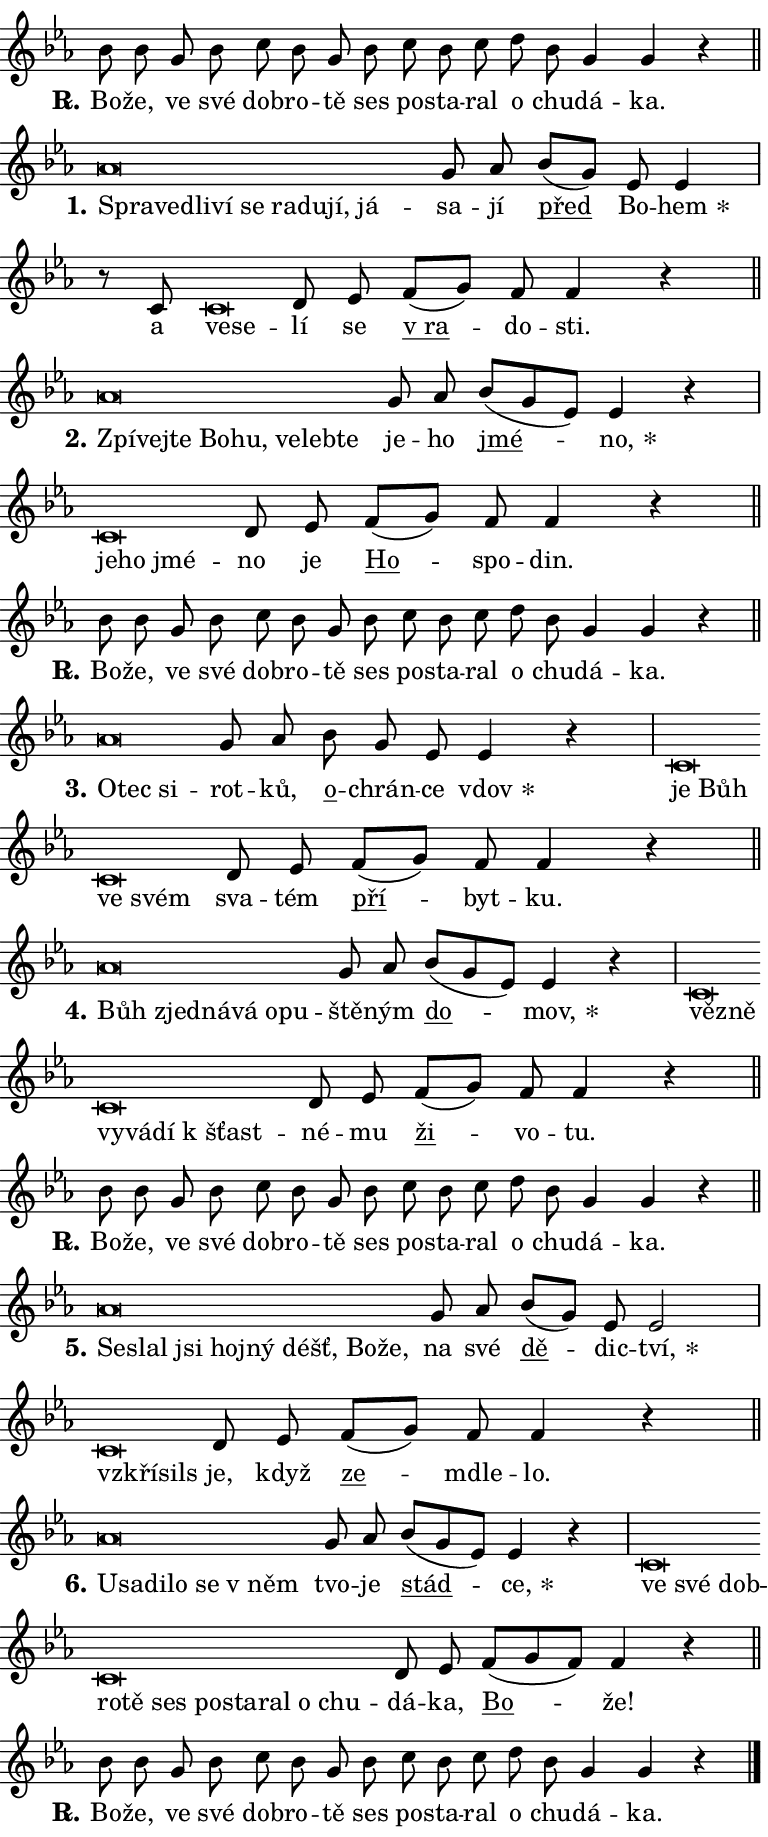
\version "2.24.0"
\header { tagline = "" }
\paper {
  indent = 0\cm
  top-margin = 0\cm
  right-margin = 0.13\cm % to fit lyric hyphens
  bottom-margin = 0\cm
  left-margin = 0\cm
  paper-width = 13\cm
  page-breaking = #ly:one-page-breaking
  system-system-spacing.basic-distance = #11
  score-system-spacing.basic-distance = #11
  ragged-last = ##f
}


%% Author: Thomas Morley
%% https://lists.gnu.org/archive/html/lilypond-user/2020-05/msg00002.html
#(define (line-position grob)
"Returns position of @var[grob} in current system:
   @code{'start}, if at first time-step
   @code{'end}, if at last time-step
   @code{'middle} otherwise
"
  (let* ((col (ly:item-get-column grob))
         (ln (ly:grob-object col 'left-neighbor))
         (rn (ly:grob-object col 'right-neighbor))
         (col-to-check-left (if (ly:grob? ln) ln col))
         (col-to-check-right (if (ly:grob? rn) rn col))
         (break-dir-left
           (and
             (ly:grob-property col-to-check-left 'non-musical #f)
             (ly:item-break-dir col-to-check-left)))
         (break-dir-right
           (and
             (ly:grob-property col-to-check-right 'non-musical #f)
             (ly:item-break-dir col-to-check-right))))
        (cond ((eqv? 1 break-dir-left) 'start)
              ((eqv? -1 break-dir-right) 'end)
              (else 'middle))))

#(define (tranparent-at-line-position vctor)
  (lambda (grob)
  "Relying on @code{line-position} select the relevant enry from @var{vctor}.
Used to determine transparency,"
    (case (line-position grob)
      ((end) (not (vector-ref vctor 0)))
      ((middle) (not (vector-ref vctor 1)))
      ((start) (not (vector-ref vctor 2))))))

noteHeadBreakVisibility =
#(define-music-function (break-visibility)(vector?)
"Makes @code{NoteHead}s transparent relying on @var{break-visibility}"
#{
  \override NoteHead.transparent =
    #(tranparent-at-line-position break-visibility)
#})

#(define delete-ledgers-for-transparent-note-heads
  (lambda (grob)
    "Reads whether a @code{NoteHead} is transparent.
If so this @code{NoteHead} is removed from @code{'note-heads} from
@var{grob}, which is supposed to be @code{LedgerLineSpanner}.
As a result ledgers are not printed for this @code{NoteHead}"
    (let* ((nhds-array (ly:grob-object grob 'note-heads))
           (nhds-list
             (if (ly:grob-array? nhds-array)
                 (ly:grob-array->list nhds-array)
                 '()))
           ;; Relies on the transparent-property being done before
           ;; Staff.LedgerLineSpanner.after-line-breaking is executed.
           ;; This is fragile ...
           (to-keep
             (remove
               (lambda (nhd)
                 (ly:grob-property nhd 'transparent #f))
               nhds-list)))
      ;; TODO find a better method to iterate over grob-arrays, similiar
      ;; to filter/remove etc for lists
      ;; For now rebuilt from scratch
      (set! (ly:grob-object grob 'note-heads)  '())
      (for-each
        (lambda (nhd)
          (ly:pointer-group-interface::add-grob grob 'note-heads nhd))
        to-keep))))

squashNotes = {
  \override NoteHead.X-extent = #'(-0.2 . 0.2)
  \override NoteHead.Y-extent = #'(-0.75 . 0)
  \override NoteHead.stencil =
    #(lambda (grob)
       (let ((pos (ly:grob-property grob 'staff-position)))
         (begin
           (if (< pos -7) (display "ERROR: Lower brevis then expected\n") (display ""))
           (if (<= pos -6) ly:text-interface::print ly:note-head::print))))
}
unSquashNotes = {
  \revert NoteHead.X-extent
  \revert NoteHead.Y-extent
  \revert NoteHead.stencil
}

hideNotes = \noteHeadBreakVisibility #begin-of-line-visible
unHideNotes = \noteHeadBreakVisibility #all-visible

% work-around for resetting accidentals
% https://lilypond.org/doc/v2.23/Documentation/notation/displaying-rhythms#unmetered-music
cadenzaMeasure = {
  \cadenzaOff
  \partial 1024 s1024
  \cadenzaOn
}

#(define-markup-command (accent layout props text) (markup?)
  "Underline accented syllable"
  (interpret-markup layout props
    #{\markup \override #'(offset . 4.3) \underline { #text }#}))

responsum = \markup \concat {
  "R" \hspace #-1.05 \path #0.1 #'((moveto 0 0.07) (lineto 0.9 0.8)) \hspace #0.05 "."
}

spaceSize = #0.6828661417322834 % exact space size for TeX Gyre Schola

\layout {
  \context {
    \Staff
    \remove "Time_signature_engraver"
    \override LedgerLineSpanner.after-line-breaking = #delete-ledgers-for-transparent-note-heads
  }
  \context {
    \Lyrics {
      \override LyricSpace.minimum-distance = \spaceSize
      \override LyricText.font-name = #"TeX Gyre Schola"
      \override LyricText.font-size = 1
      \override StanzaNumber.font-name = #"TeX Gyre Schola Bold"
      \override StanzaNumber.font-size = 1
    }
  }
  \context {
    \Score 
    \override NoteHead.text =
      #(lambda (grob) 
        (let ((pos (ly:grob-property grob 'staff-position)))
          #{\markup {
            \combine
              \halign #-0.55 \raise #(if (= pos -6) 0 0.5) \override #'(thickness . 2) \draw-line #'(3.2 . 0)
              \musicglyph "noteheads.sM1"
          }#}))
  }
}

% magnetic-lyrics.ily
%
%   written by
%     Jean Abou Samra <jean@abou-samra.fr>
%     Werner Lemberg <wl@gnu.org>
%
%   adapted by
%     Jiri Hon <jiri.hon@gmail.com>
%
% Version 2022-Apr-15

% https://www.mail-archive.com/lilypond-user@gnu.org/msg149350.html

#(define (Left_hyphen_pointer_engraver context)
   "Collect syllable-hyphen-syllable occurrences in lyrics and store
them in properties.  This engraver only looks to the left.  For
example, if the lyrics input is @code{foo -- bar}, it does the
following.

@itemize @bullet
@item
Set the @code{text} property of the @code{LyricHyphen} grob between
@q{foo} and @q{bar} to @code{foo}.

@item
Set the @code{left-hyphen} property of the @code{LyricText} grob with
text @q{foo} to the @code{LyricHyphen} grob between @q{foo} and
@q{bar}.
@end itemize

Use this auxiliary engraver in combination with the
@code{lyric-@/text::@/apply-@/magnetic-@/offset!} hook."
   (let ((hyphen #f)
         (text #f))
     (make-engraver
      (acknowledgers
       ((lyric-syllable-interface engraver grob source-engraver)
        (set! text grob)))
      (end-acknowledgers
       ((lyric-hyphen-interface engraver grob source-engraver)
        ;(when (not (grob::has-interface grob 'lyric-space-interface))
          (set! hyphen grob)));)
      ((stop-translation-timestep engraver)
       (when (and text hyphen)
         (ly:grob-set-object! text 'left-hyphen hyphen))
       (set! text #f)
       (set! hyphen #f)))))

#(define (lyric-text::apply-magnetic-offset! grob)
   "If the space between two syllables is less than the value in
property @code{LyricText@/.details@/.squash-threshold}, move the right
syllable to the left so that it gets concatenated with the left
syllable.

Use this function as a hook for
@code{LyricText@/.after-@/line-@/breaking} if the
@code{Left_@/hyphen_@/pointer_@/engraver} is active."
   (let ((hyphen (ly:grob-object grob 'left-hyphen #f)))
     (when hyphen
       (let ((left-text (ly:spanner-bound hyphen LEFT)))
         (when (grob::has-interface left-text 'lyric-syllable-interface)
           (let* ((common (ly:grob-common-refpoint grob left-text X))
                  (this-x-ext (ly:grob-extent grob common X))
                  (left-x-ext
                   (begin
                     ;; Trigger magnetism for left-text.
                     (ly:grob-property left-text 'after-line-breaking)
                     (ly:grob-extent left-text common X)))
                  ;; `delta` is the gap width between two syllables.
                  (delta (- (interval-start this-x-ext)
                            (interval-end left-x-ext)))
                  (details (ly:grob-property grob 'details))
                  (threshold (assoc-get 'squash-threshold details 0.2)))
             (when (< delta threshold)
               (let* (;; We have to manipulate the input text so that
                      ;; ligatures crossing syllable boundaries are not
                      ;; disabled.  For languages based on the Latin
                      ;; script this is essentially a beautification.
                      ;; However, for non-Western scripts it can be a
                      ;; necessity.
                      (lt (ly:grob-property left-text 'text))
                      (rt (ly:grob-property grob 'text))
                      (is-space (grob::has-interface hyphen 'lyric-space-interface))
                      (space (if is-space " " ""))
                      (extra-delta (if is-space spaceSize 0))
                      ;; Append new syllable.
                      (ltrt-space (if (and (string? lt) (string? rt))
                                (string-append lt space rt)
                                (make-concat-markup (list lt space rt))))
                      ;; Right-align `ltrt` to the right side.
                      (ltrt-space-markup (grob-interpret-markup
                               grob
                               (make-translate-markup
                                (cons (interval-length this-x-ext) 0)
                                (make-right-align-markup ltrt-space)))))
                 (begin
                   ;; Don't print `left-text`.
                   (ly:grob-set-property! left-text 'stencil #f)
                   ;; Set text and stencil (which holds all collected
                   ;; syllables so far) and shift it to the left.
                   (ly:grob-set-property! grob 'text ltrt-space)
                   (ly:grob-set-property! grob 'stencil ltrt-space-markup)
                   (ly:grob-translate-axis! grob (- (- delta extra-delta)) X))))))))))


#(define (lyric-hyphen::displace-bounds-first grob)
   ;; Make very sure this callback isn't triggered too early.
   (let ((left (ly:spanner-bound grob LEFT))
         (right (ly:spanner-bound grob RIGHT)))
     (ly:grob-property left 'after-line-breaking)
     (ly:grob-property right 'after-line-breaking)
     (ly:lyric-hyphen::print grob)))

squashThreshold = #0.4

\layout {
  \context {
    \Lyrics
    \consists #Left_hyphen_pointer_engraver
    \override LyricText.after-line-breaking =
      #lyric-text::apply-magnetic-offset!
    \override LyricHyphen.stencil = #lyric-hyphen::displace-bounds-first
    \override LyricText.details.squash-threshold = \squashThreshold
    \override LyricHyphen.minimum-distance = 0
    \override LyricHyphen.minimum-length = \squashThreshold
  }
}

squashText = \override LyricText.details.squash-threshold = 9999
unSquashText = \override LyricText.details.squash-threshold = \squashThreshold

leftText = \override LyricText.self-alignment-X = #LEFT
unLeftText = \revert LyricText.self-alignment-X

starOffset = #(lambda (grob) 
                (let ((x_offset (ly:self-alignment-interface::aligned-on-x-parent grob)))
                  (if (= x_offset 0) 0 (+ x_offset 1.2))))

star = #(define-music-function (syllable)(string?)
"Append star separator at the end of a syllable"
#{
  \once \override LyricText.X-offset = #starOffset
  \lyricmode { \markup {
    #syllable
    \override #'((font-name . "TeX Gyre Schola Bold")) \hspace #0.2 \lower #0.65 \larger "*"
  } }
#})

starAccent = #(define-music-function (syllable)(string?)
"Append star separator at the end of a syllable and make accent"
#{
  \once \override LyricText.X-offset = #starOffset
  \lyricmode { \markup {
    \accent #syllable
    \override #'((font-name . "TeX Gyre Schola Bold")) \hspace #0.2 \lower #0.65 \larger "*"
  } }
#})

breath = #(define-music-function (syllable)(string?)
"Append breathing indicator at the end of a syllable"
#{
  \lyricmode { \markup { #syllable "+" } }
#})

optionalBreath = #(define-music-function (syllable)(string?)
"Append optional breathing indicator at the end of a syllable"
#{
  \lyricmode { \markup { #syllable "(+)" } }
#})


\score {
    <<
        \new Voice = "melody" { \cadenzaOn \key es \major \relative { bes'8 bes g bes c bes g bes \bar "" c bes c \bar "" d bes g4 g r \cadenzaMeasure \bar "||" \break } }
        \new Lyrics \lyricsto "melody" { \lyricmode { \set stanza = \responsum
Bo -- že, ve své dob -- ro -- tě ses po -- sta -- ral o chu -- dá -- ka. } }
    >>
    \layout {}
}

\score {
    <<
        \new Voice = "melody" { \cadenzaOn \key es \major \relative { \squashNotes as'\breve*1/16 \hideNotes \breve*1/16 \bar "" \breve*1/16 \bar "" \breve*1/16 \bar "" \breve*1/16 \bar "" \breve*1/16 \bar "" \breve*1/16 \bar "" \breve*1/16 \breve*1/16 \bar "" \unHideNotes \unSquashNotes g8 as \bar "" bes[( g)] es es4 \cadenzaMeasure \bar "|" r8 c8 \squashNotes c\breve*1/16 \hideNotes \breve*1/16 \bar "" \unHideNotes \unSquashNotes d8 es \bar "" f[( g)] f f4 r \cadenzaMeasure \bar "||" \break } }
        \new Lyrics \lyricsto "melody" { \lyricmode { \set stanza = "1."
\leftText Spra -- \squashText ve -- dli -- ví se ra -- du -- jí, já -- \unLeftText \unSquashText sa -- jí \markup \accent před Bo -- \star hem a \leftText ve -- \squashText se -- \unLeftText \unSquashText lí se \markup \accent "v ra" -- do -- sti. } }
    >>
    \layout {}
}

\score {
    <<
        \new Voice = "melody" { \cadenzaOn \key es \major \relative { \squashNotes as'\breve*1/16 \hideNotes \breve*1/16 \bar "" \breve*1/16 \bar "" \breve*1/16 \bar "" \breve*1/16 \bar "" \breve*1/16 \bar "" \breve*1/16 \breve*1/16 \bar "" \unHideNotes \unSquashNotes g8 as \bar "" bes[( g es)] es4 r \cadenzaMeasure \bar "|" \squashNotes c\breve*1/16 \hideNotes \breve*1/16 \breve*1/16 \bar "" \unHideNotes \unSquashNotes d8 es \bar "" f[( g)] f f4 r \cadenzaMeasure \bar "||" \break } }
        \new Lyrics \lyricsto "melody" { \lyricmode { \set stanza = "2."
\leftText Zpí -- \squashText vej -- te Bo -- hu, ve -- leb -- te \unLeftText \unSquashText je -- ho \markup \accent jmé -- \star no, \leftText je -- \squashText ho jmé -- \unLeftText \unSquashText no je \markup \accent Ho -- spo -- din. } }
    >>
    \layout {}
}

\score {
    <<
        \new Voice = "melody" { \cadenzaOn \key es \major \relative { bes'8 bes g bes c bes g bes \bar "" c bes c \bar "" d bes g4 g r \cadenzaMeasure \bar "||" \break } }
        \new Lyrics \lyricsto "melody" { \lyricmode { \set stanza = \responsum
Bo -- že, ve své dob -- ro -- tě ses po -- sta -- ral o chu -- dá -- ka. } }
    >>
    \layout {}
}

\score {
    <<
        \new Voice = "melody" { \cadenzaOn \key es \major \relative { \squashNotes as'\breve*1/16 \hideNotes \breve*1/16 \breve*1/16 \bar "" \unHideNotes \unSquashNotes g8 as \bar "" bes g es es4 r \cadenzaMeasure \bar "|" \squashNotes c\breve*1/16 \hideNotes \breve*1/16 \bar "" \breve*1/16 \breve*1/16 \bar "" \unHideNotes \unSquashNotes d8 es \bar "" f[( g)] f f4 r \cadenzaMeasure \bar "||" \break } }
        \new Lyrics \lyricsto "melody" { \lyricmode { \set stanza = "3."
\leftText O -- \squashText tec si -- \unLeftText \unSquashText rot -- ků, \markup \accent o -- chrán -- ce \star vdov \leftText je \squashText Bůh ve svém \unLeftText \unSquashText sva -- tém \markup \accent pří -- byt -- ku. } }
    >>
    \layout {}
}

\score {
    <<
        \new Voice = "melody" { \cadenzaOn \key es \major \relative { \squashNotes as'\breve*1/16 \hideNotes \breve*1/16 \bar "" \breve*1/16 \bar "" \breve*1/16 \bar "" \breve*1/16 \breve*1/16 \bar "" \unHideNotes \unSquashNotes g8 as \bar "" bes[( g es)] es4 r \cadenzaMeasure \bar "|" \squashNotes c\breve*1/16 \hideNotes \breve*1/16 \bar "" \breve*1/16 \bar "" \breve*1/16 \bar "" \breve*1/16 \breve*1/16 \bar "" \unHideNotes \unSquashNotes d8 es \bar "" f[( g)] f f4 r \cadenzaMeasure \bar "||" \break } }
        \new Lyrics \lyricsto "melody" { \lyricmode { \set stanza = "4."
\leftText Bůh \squashText zjed -- ná -- vá o -- pu -- \unLeftText \unSquashText ště -- ným \markup \accent do -- \star mov, \leftText věz -- \squashText ně vy -- vá -- dí "k šťast" -- \unLeftText \unSquashText né -- mu \markup \accent ži -- vo -- tu. } }
    >>
    \layout {}
}

\score {
    <<
        \new Voice = "melody" { \cadenzaOn \key es \major \relative { bes'8 bes g bes c bes g bes \bar "" c bes c \bar "" d bes g4 g r \cadenzaMeasure \bar "||" \break } }
        \new Lyrics \lyricsto "melody" { \lyricmode { \set stanza = \responsum
Bo -- že, ve své dob -- ro -- tě ses po -- sta -- ral o chu -- dá -- ka. } }
    >>
    \layout {}
}

\score {
    <<
        \new Voice = "melody" { \cadenzaOn \key es \major \relative { \squashNotes as'\breve*1/16 \hideNotes \breve*1/16 \bar "" \breve*1/16 \bar "" \breve*1/16 \bar "" \breve*1/16 \bar "" \breve*1/16 \bar "" \breve*1/16 \breve*1/16 \bar "" \unHideNotes \unSquashNotes g8 as \bar "" bes[( g)] es es2 \cadenzaMeasure \bar "|" \squashNotes c\breve*1/16 \hideNotes \breve*1/16 \bar "" \unHideNotes \unSquashNotes d8 es \bar "" f[( g)] f f4 r \cadenzaMeasure \bar "||" \break } }
        \new Lyrics \lyricsto "melody" { \lyricmode { \set stanza = "5."
\leftText Se -- \squashText slal jsi hoj -- ný déšť, Bo -- že, \unLeftText \unSquashText na své \markup \accent dě -- dic -- \star tví, \leftText vzkří -- \squashText sils \unLeftText \unSquashText je, když \markup \accent ze -- mdle -- lo. } }
    >>
    \layout {}
}

\score {
    <<
        \new Voice = "melody" { \cadenzaOn \key es \major \relative { \squashNotes as'\breve*1/16 \hideNotes \breve*1/16 \bar "" \breve*1/16 \bar "" \breve*1/16 \bar "" \breve*1/16 \breve*1/16 \bar "" \unHideNotes \unSquashNotes g8 as \bar "" bes[( g es)] es4 r \cadenzaMeasure \bar "|" \squashNotes c\breve*1/16 \hideNotes \breve*1/16 \bar "" \breve*1/16 \bar "" \breve*1/16 \bar "" \breve*1/16 \bar "" \breve*1/16 \bar "" \breve*1/16 \bar "" \breve*1/16 \bar "" \breve*1/16 \bar "" \breve*1/16 \breve*1/16 \bar "" \unHideNotes \unSquashNotes d8 es \bar "" f[( g f)] f4 r \cadenzaMeasure \bar "||" \break } }
        \new Lyrics \lyricsto "melody" { \lyricmode { \set stanza = "6."
\leftText U -- \squashText sa -- di -- lo se "v něm" \unLeftText \unSquashText tvo -- je \markup \accent stád -- \star ce, \leftText ve \squashText své dob -- ro -- tě ses po -- sta -- ral o chu -- \unLeftText \unSquashText dá -- ka, \markup \accent Bo -- že! } }
    >>
    \layout {}
}

\score {
    <<
        \new Voice = "melody" { \cadenzaOn \key es \major \relative { bes'8 bes g bes c bes g bes \bar "" c bes c \bar "" d bes g4 g r \cadenzaMeasure \bar "||" \break } \bar "|." }
        \new Lyrics \lyricsto "melody" { \lyricmode { \set stanza = \responsum
Bo -- že, ve své dob -- ro -- tě ses po -- sta -- ral o chu -- dá -- ka. } }
    >>
    \layout {}
}
